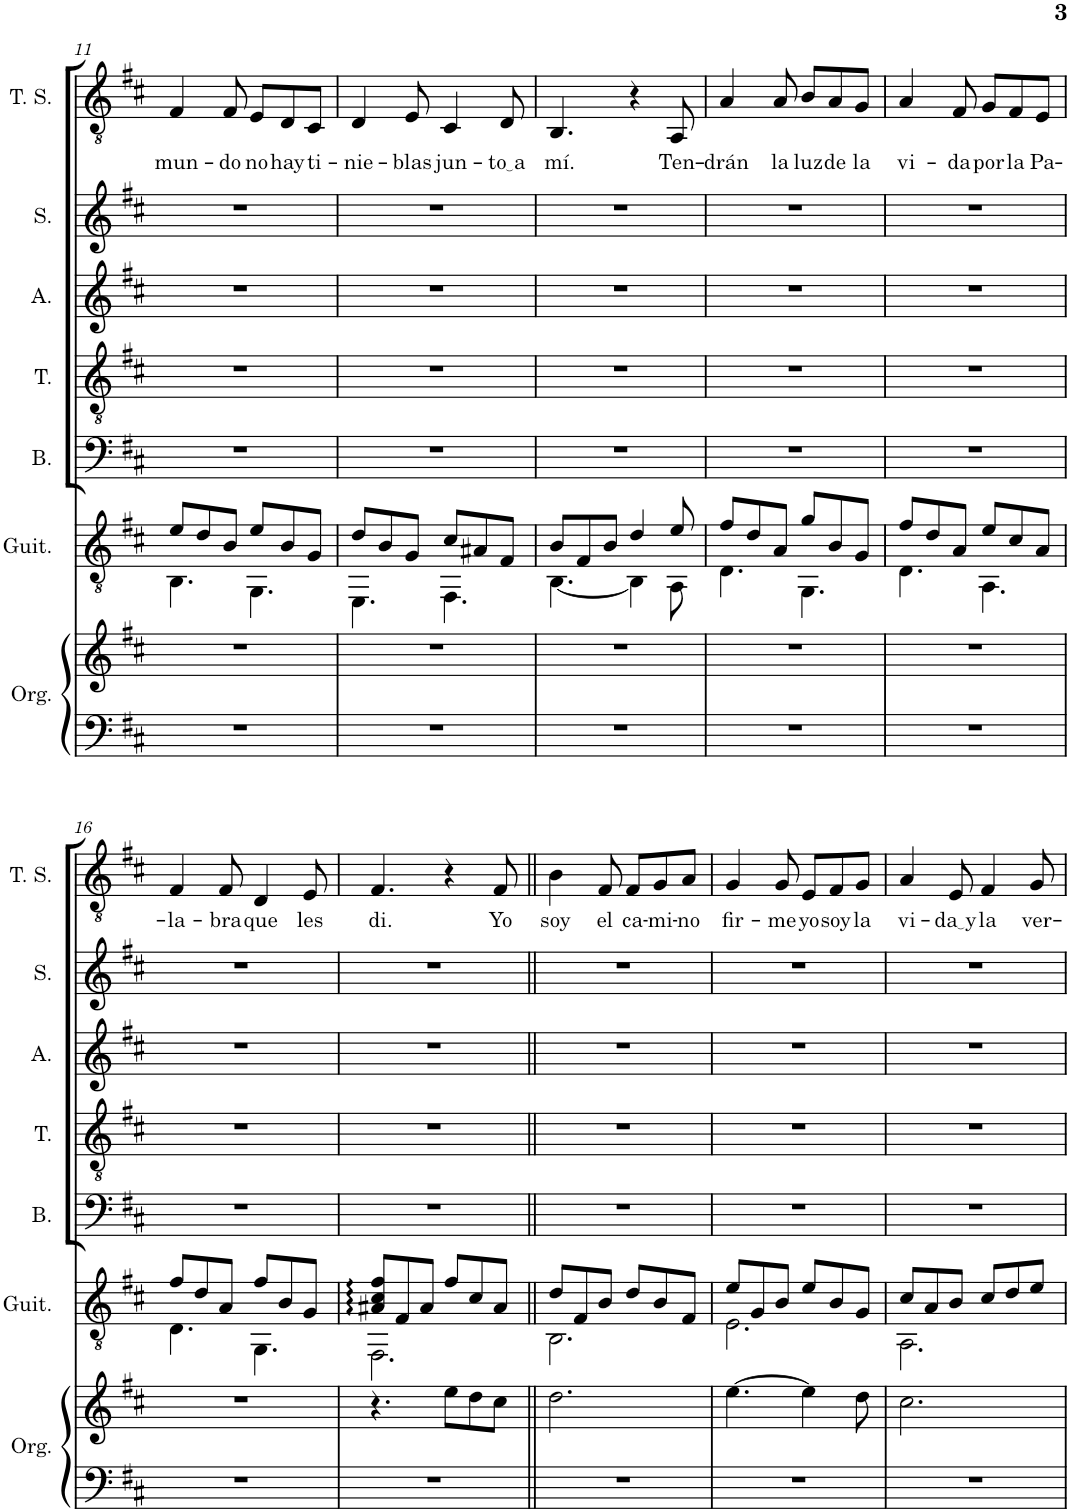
**kern	**kern	**kern	**kern	**kern	**kern	**kern	**kern	**text
*part7	*part7	*part6	*part5	*part4	*part3	*part2	*part1	*part1
*staff8	*staff7	*staff6	*staff5	*staff4	*staff3	*staff2	*staff1	*staff1
*I"Órgano	*	*I"Guitarra acústica	*I"Bajo	*I"Tenor	*I"Alto	*I"Soprano	*I"Tenor Solista	*
*	*	*I'Guit.	*I'B.	*I'T.	*I'A.	*I'S.	*I'T. S.	*
!!LO:PB:g=z
*clefF4	*clefG2	*clefGv2	*clefF4	*clefGv2	*clefG2	*clefG2	*clefGv2	*
*k[f#c#]	*k[f#c#]	*k[f#c#]	*k[f#c#]	*k[f#c#]	*k[f#c#]	*k[f#c#]	*k[f#c#]	*
*M6/8	*M6/8	*M6/8	*M6/8	*M6/8	*M6/8	*M6/8	*M6/8	*
=11	=11	=11	=11	=11	=11	=11	=11	=11
*	*	*^	*	*	*	*	*	*
!	!	!	!	!	!	!	!	!	!LO:LY:b
2.r	2.r	8e/L	4.BB\	2.r	2.r	2.r	2.r	4F#/	mun-
.	.	8d/	.	.	.	.	.	.	.
!	!	!	!	!	!	!	!	!	!LO:LY:b
.	.	8B/J	.	.	.	.	.	8F#/	-do
!	!	!	!	!	!	!	!	!	!LO:LY:b
.	.	8e/L	4.GG\	.	.	.	.	8E/L	no
!	!	!	!	!	!	!	!	!	!LO:LY:b
.	.	8B/	.	.	.	.	.	8D/	hay
!	!	!	!	!	!	!	!	!	!LO:LY:b
.	.	8G/J	.	.	.	.	.	8C#/J	ti-
=12	=12	=12	=12	=12	=12	=12	=12	=12	=12
!	!	!	!	!	!	!	!	!	!LO:LY:b
2.r	2.r	8d/L	4.EE\	2.r	2.r	2.r	2.r	4D/	-nie-
.	.	8B/	.	.	.	.	.	.	.
!	!	!	!	!	!	!	!	!	!LO:LY:b
.	.	8G/J	.	.	.	.	.	8E/	-blas
!	!	!	!	!	!	!	!	!	!LO:LY:b
.	.	8c#/L	4.FF#\	.	.	.	.	4C#/	jun-
.	.	8A#X/	.	.	.	.	.	.	.
!	!	!	!	!	!	!	!	!	!LO:LY:b
.	.	8F#/J	.	.	.	.	.	8D/	to a
=13	=13	=13	=13	=13	=13	=13	=13	=13	=13
!	!	!	!	!	!	!	!	!	!LO:LY:b
2.r	2.r	8B/L	[4.BB\	2.r	2.r	2.r	2.r	4.BB/	mí.
.	.	8F#/	.	.	.	.	.	.	.
.	.	8B/J	.	.	.	.	.	.	.
.	.	4d/	4BB\]	.	.	.	.	4r	.
!	!	!	!	!	!	!	!	!	!LO:LY:b
.	.	8e/	8AA\	.	.	.	.	8AA/	Ten-
=14	=14	=14	=14	=14	=14	=14	=14	=14	=14
!	!	!	!	!	!	!	!	!	!LO:LY:b
2.r	2.r	8f#/L	4.D\	2.r	2.r	2.r	2.r	4A/	-drán
.	.	8d/	.	.	.	.	.	.	.
!	!	!	!	!	!	!	!	!	!LO:LY:b
.	.	8A/J	.	.	.	.	.	8A/	la
!	!	!	!	!	!	!	!	!	!LO:LY:b
.	.	8g/L	4.GG\	.	.	.	.	8B/L	luz
!	!	!	!	!	!	!	!	!	!LO:LY:b
.	.	8B/	.	.	.	.	.	8A/	de
!	!	!	!	!	!	!	!	!	!LO:LY:b
.	.	8G/J	.	.	.	.	.	8G/J	la
=15	=15	=15	=15	=15	=15	=15	=15	=15	=15
!	!	!	!	!	!	!	!	!	!LO:LY:b
2.r	2.r	8f#/L	4.D\	2.r	2.r	2.r	2.r	4A/	vi-
.	.	8d/	.	.	.	.	.	.	.
!	!	!	!	!	!	!	!	!	!LO:LY:b
.	.	8A/J	.	.	.	.	.	8F#/	-da
!	!	!	!	!	!	!	!	!	!LO:LY:b
.	.	8e/L	4.AA\	.	.	.	.	8G/L	por
!	!	!	!	!	!	!	!	!	!LO:LY:b
.	.	8c#/	.	.	.	.	.	8F#/	la
!	!	!	!	!	!	!	!	!	!LO:LY:b
.	.	8A/J	.	.	.	.	.	8E/J	Pa-
!!LO:LB:g=z
=16	=16	=16	=16	=16	=16	=16	=16	=16	=16
!	!	!	!	!	!	!	!	!	!LO:LY:b
2.r	2.r	8f#/L	4.D\	2.r	2.r	2.r	2.r	4F#/	-la-
.	.	8d/	.	.	.	.	.	.	.
!	!	!	!	!	!	!	!	!	!LO:LY:b
.	.	8A/J	.	.	.	.	.	8F#/	-bra
!	!	!	!	!	!	!	!	!	!LO:LY:b
.	.	8f#/L	4.GG\	.	.	.	.	4D/	que
.	.	8B/	.	.	.	.	.	.	.
!	!	!	!	!	!	!	!	!	!LO:LY:b
.	.	8G/J	.	.	.	.	.	8E/	les
=17	=17	=17	=17	=17	=17	=17	=17	=17	=17
!	!	!	!	!	!	!	!	!	!LO:LY:b
2.r	4.r	8A#X/ 8c#/ 8f#/L	2.FF#\	2.r	2.r	2.r	2.r	4.F#/	di.
.	.	8F#/	.	.	.	.	.	.	.
.	.	8A#/J	.	.	.	.	.	.	.
.	8ee\L	8f#/L	.	.	.	.	.	4r	.
.	8dd\	8c#/	.	.	.	.	.	.	.
!	!	!	!	!	!	!	!	!	!LO:LY:b
.	8cc#\J	8A#/J	.	.	.	.	.	8F#/	Yo
=18||	=18||	=18||	=18||	=18||	=18||	=18||	=18||	=18||	=18||
!	!	!	!	!	!	!	!	!	!LO:LY:b
2.r	2.dd\	8d/L	2.BB\	2.r	2.r	2.r	2.r	4B\	soy
.	.	8F#/	.	.	.	.	.	.	.
!	!	!	!	!	!	!	!	!	!LO:LY:b
.	.	8B/J	.	.	.	.	.	8F#/	el
!	!	!	!	!	!	!	!	!	!LO:LY:b
.	.	8d/L	.	.	.	.	.	8F#/L	ca-
!	!	!	!	!	!	!	!	!	!LO:LY:b
.	.	8B/	.	.	.	.	.	8G/	-mi-
!	!	!	!	!	!	!	!	!	!LO:LY:b
.	.	8F#/J	.	.	.	.	.	8A/J	-no
=19	=19	=19	=19	=19	=19	=19	=19	=19	=19
!	!	!	!	!	!	!	!	!	!LO:LY:b
2.r	[4.ee\	8e/L	2.E\	2.r	2.r	2.r	2.r	4G/	fir-
.	.	8G/	.	.	.	.	.	.	.
!	!	!	!	!	!	!	!	!	!LO:LY:b
.	.	8B/J	.	.	.	.	.	8G/	-me
!	!	!	!	!	!	!	!	!	!LO:LY:b
.	4ee\]	8e/L	.	.	.	.	.	8E/L	yo
!	!	!	!	!	!	!	!	!	!LO:LY:b
.	.	8B/	.	.	.	.	.	8F#/	soy
!	!	!	!	!	!	!	!	!	!LO:LY:b
.	8dd\	8G/J	.	.	.	.	.	8G/J	la
=20	=20	=20	=20	=20	=20	=20	=20	=20	=20
!	!	!	!	!	!	!	!	!	!LO:LY:b
2.r	2.cc#\	8c#/L	2.AA\	2.r	2.r	2.r	2.r	4A/	vi-
.	.	8A/	.	.	.	.	.	.	.
!	!	!	!	!	!	!	!	!	!LO:LY:b
.	.	8B/J	.	.	.	.	.	8E/	da y
!	!	!	!	!	!	!	!	!	!LO:LY:b
.	.	8c#/L	.	.	.	.	.	4F#/	la
.	.	8d/	.	.	.	.	.	.	.
!	!	!	!	!	!	!	!	!	!LO:LY:b
.	.	8e/J	.	.	.	.	.	8G/	ver-
*	*	*v	*v	*	*	*	*	*	*
=	=	=	=	=	=	=	=	=
*-	*-	*-	*-	*-	*-	*-	*-	*-
